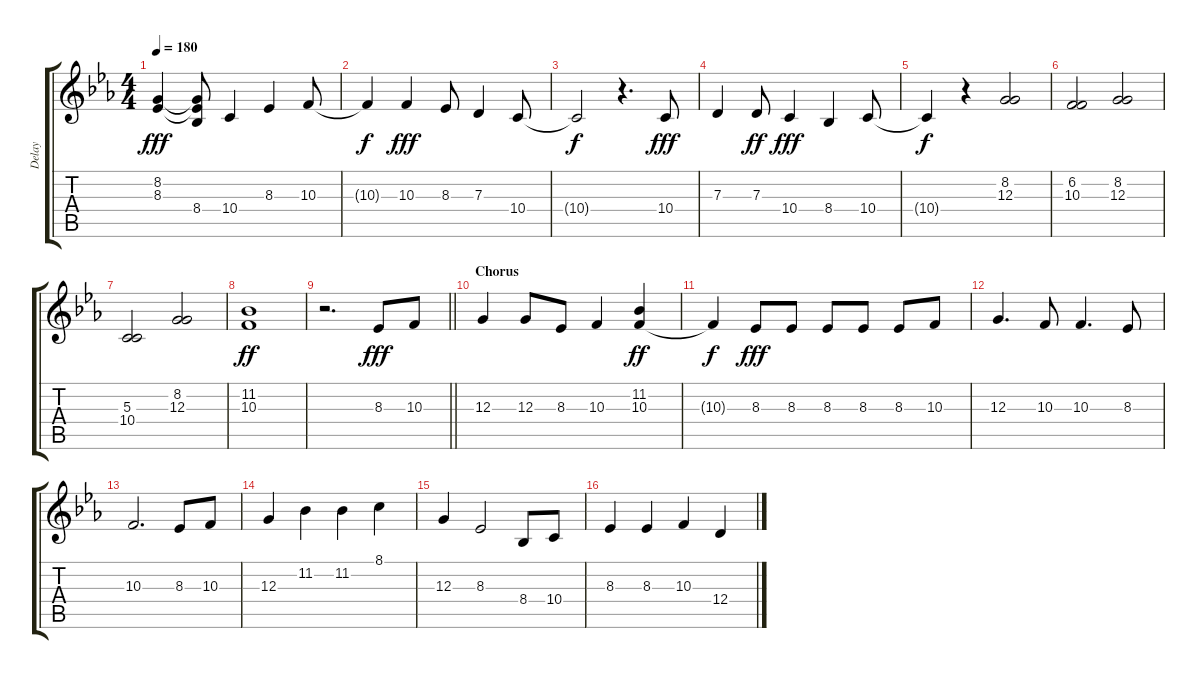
\track ("Delay" "Delay") {instrument pad2warm}
\staff {score tabs}
\tuning (E4 B3 G3 D3 A2 E2) {hide}
\ts (4 4)
\section ("" "")
\tempo 180
\clef g2
\ks eb
(8.2 8.3).4{dy fff} (8.2{t} 8.3{t} 8.4).8 10.4.4 8.3.4 10.3.8 |
10.3{t}.4{dy f} 10.3.4{dy fff} 8.3.8 7.3.4 10.4.8 |
10.4{t}.2{dy f} r.4{d} 10.4.8{dy fff} |
7.3.4 7.3.8{dy ff} 10.4.4{dy fff} 8.4.4 10.4.8 |
10.4{t}.4{dy f} r.4 (8.2 12.3).2 |
(6.2 10.3).2 (8.2 12.3).2 |
(5.3 10.4).2 (8.2 12.3).2 |
(11.2 10.3).1{dy ff} |
\barLineRight lightlight
r.2{d} 8.3.8{dy fff} 10.3.8 |
\section ("" "Chorus")
12.3.4 12.3.8 8.3.8 10.3.4 (11.2 10.3).4{dy ff} |
10.3{t}.4{dy f} 8.3.8{dy fff} 8.3.8 8.3.8 8.3.8 8.3.8 10.3.8 |
12.3.4{d} 10.3.8 10.3.4{d} 8.3.8 |
10.3.2{d} 8.3.8 10.3.8 |
12.3.4 11.2.4 11.2.4 8.1.4 |
12.3.4 8.3.2 8.4.8 10.4.8 |
8.3.4 8.3.4 10.3.4 12.4.4
